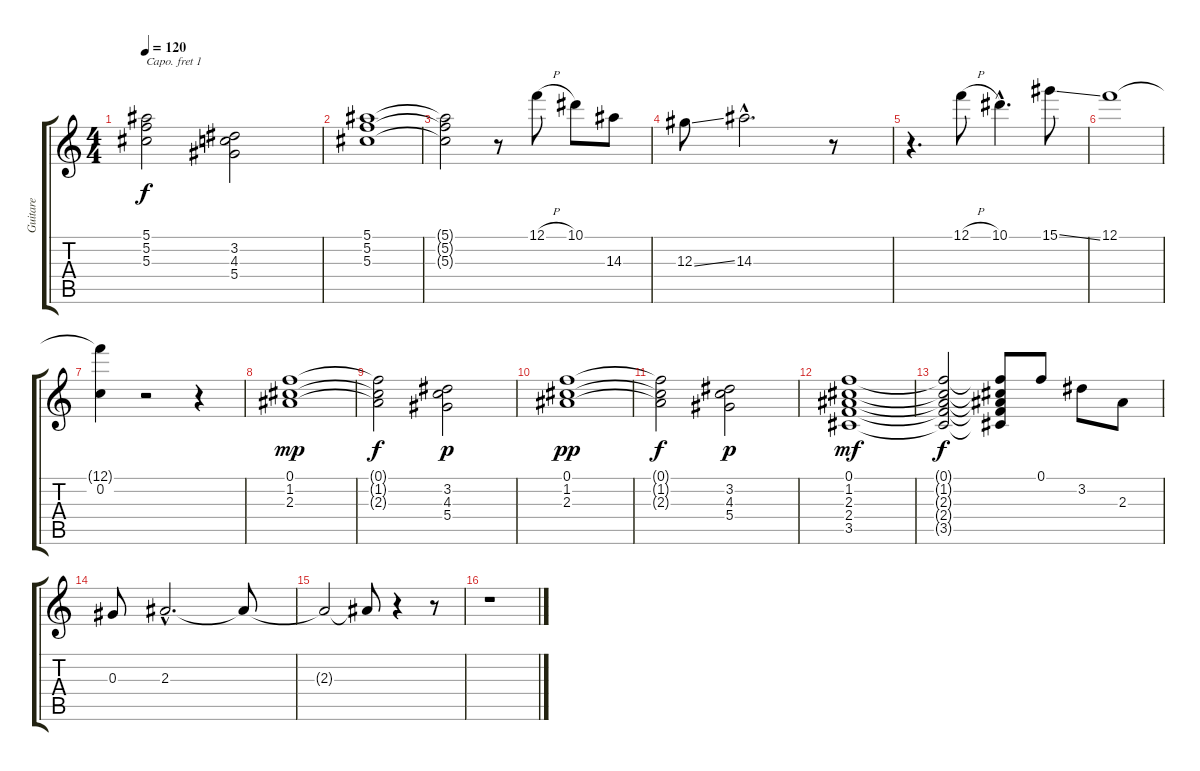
\track ("Guitare" "Guitare") {instrument distortionguitar}
\staff {score tabs}
\capo 1
\tuning (E4 B3 G3 D3 A2 E2) {hide}
\ts (4 4)
\tempo 120
\clef g2
\ks c
(5.1{t} 5.2{t} 5.3{t}).2{dy f} (3.2 4.3 5.4).2 |
(5.1 5.2 5.3).1 |
(5.1{t} 5.2{t} 5.3{t}).2 r.8 12.1{h}.8 10.1.8 14.3.8 |
12.3{ss}.8 14.3{hac}.2{d} r.8 |
r.4{d} 12.1{h}.8 10.1{hac}.4{d} 15.1{ss}.8 |
12.1.1 |
(12.1{t} 0.2).4 r.2 r.4 |
(0.1 1.2 2.3).1{dy mp} |
(0.1{t} 1.2{t} 2.3{t}).2{dy f} (3.2 4.3 5.4).2{dy p} |
(0.1 1.2 2.3).1{dy pp} |
(0.1{t} 1.2{t} 2.3{t}).2{dy f} (3.2 4.3 5.4).2{dy p} |
(0.1 1.2 2.3 2.4 3.5).1{dy mf} |
(0.1{t} 1.2{t} 2.3{t} 2.4{t} 3.5{t}).2{dy f} (0.1{t} 1.2{t} 2.3{t} 2.4{t} 3.5{t}).8 0.1.8 3.2.8 2.3.8 |
0.3.8 2.3{hac}.2{d} 2.3{t}.8 |
2.3{t}.2 2.3{t}.8 r.4 r.8 |
r.1
